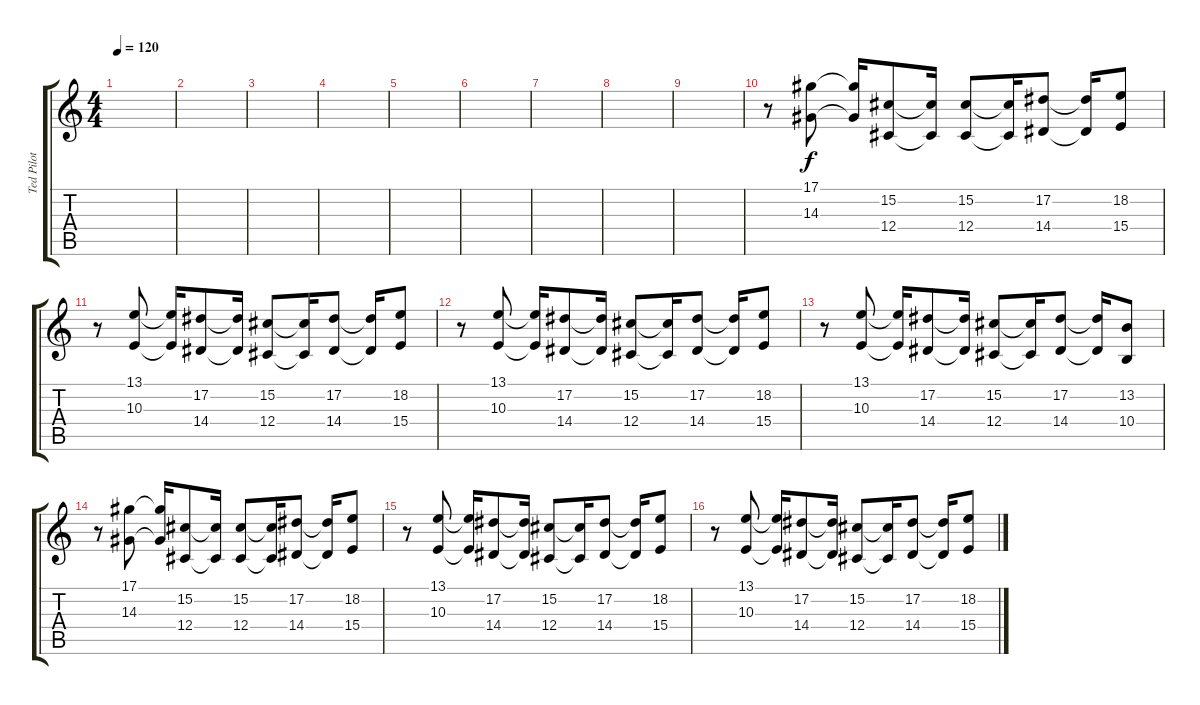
\track ("Ted Pilot" "Ted Pilot") {instrument sopranosax}
\staff {score tabs}
\tuning (Eb4 Bb3 Gb3 Db3 Ab2 Eb2) {hide}
\ts (4 4)
\tempo 120
\clef g2
\ks c
|
|
|
|
|
|
|
|
|
r.8 (17.1 14.3).8 (17.1{t} 14.3{t}).16 (15.2 12.4).8 (15.2{t} 12.4{t}).16 (15.2 12.4).8 (15.2{t} 12.4{t}).16 (17.2 14.4).8 (17.2{t} 14.4{t}).16 (18.2 15.4).8 |
r.8 (13.1 10.3).8 (13.1{t} 10.3{t}).16 (17.2 14.4).8 (17.2{t} 14.4{t}).16 (15.2 12.4).8 (15.2{t} 12.4{t}).16 (17.2 14.4).8 (17.2{t} 14.4{t}).16 (18.2 15.4).8 |
r.8 (13.1 10.3).8 (13.1{t} 10.3{t}).16 (17.2 14.4).8 (17.2{t} 14.4{t}).16 (15.2 12.4).8 (15.2{t} 12.4{t}).16 (17.2 14.4).8 (17.2{t} 14.4{t}).16 (18.2 15.4).8 |
r.8 (13.1 10.3).8 (13.1{t} 10.3{t}).16 (17.2 14.4).8 (17.2{t} 14.4{t}).16 (15.2 12.4).8 (15.2{t} 12.4{t}).16 (17.2 14.4).8 (17.2{t} 14.4{t}).16 (13.2 10.4).8 |
r.8 (17.1 14.3).8 (17.1{t} 14.3{t}).16 (15.2 12.4).8 (15.2{t} 12.4{t}).16 (15.2 12.4).8 (15.2{t} 12.4{t}).16 (17.2 14.4).8 (17.2{t} 14.4{t}).16 (18.2 15.4).8 |
r.8 (13.1 10.3).8 (13.1{t} 10.3{t}).16 (17.2 14.4).8 (17.2{t} 14.4{t}).16 (15.2 12.4).8 (15.2{t} 12.4{t}).16 (17.2 14.4).8 (17.2{t} 14.4{t}).16 (18.2 15.4).8 |
r.8 (13.1 10.3).8 (13.1{t} 10.3{t}).16 (17.2 14.4).8 (17.2{t} 14.4{t}).16 (15.2 12.4).8 (15.2{t} 12.4{t}).16 (17.2 14.4).8 (17.2{t} 14.4{t}).16 (18.2 15.4).8
